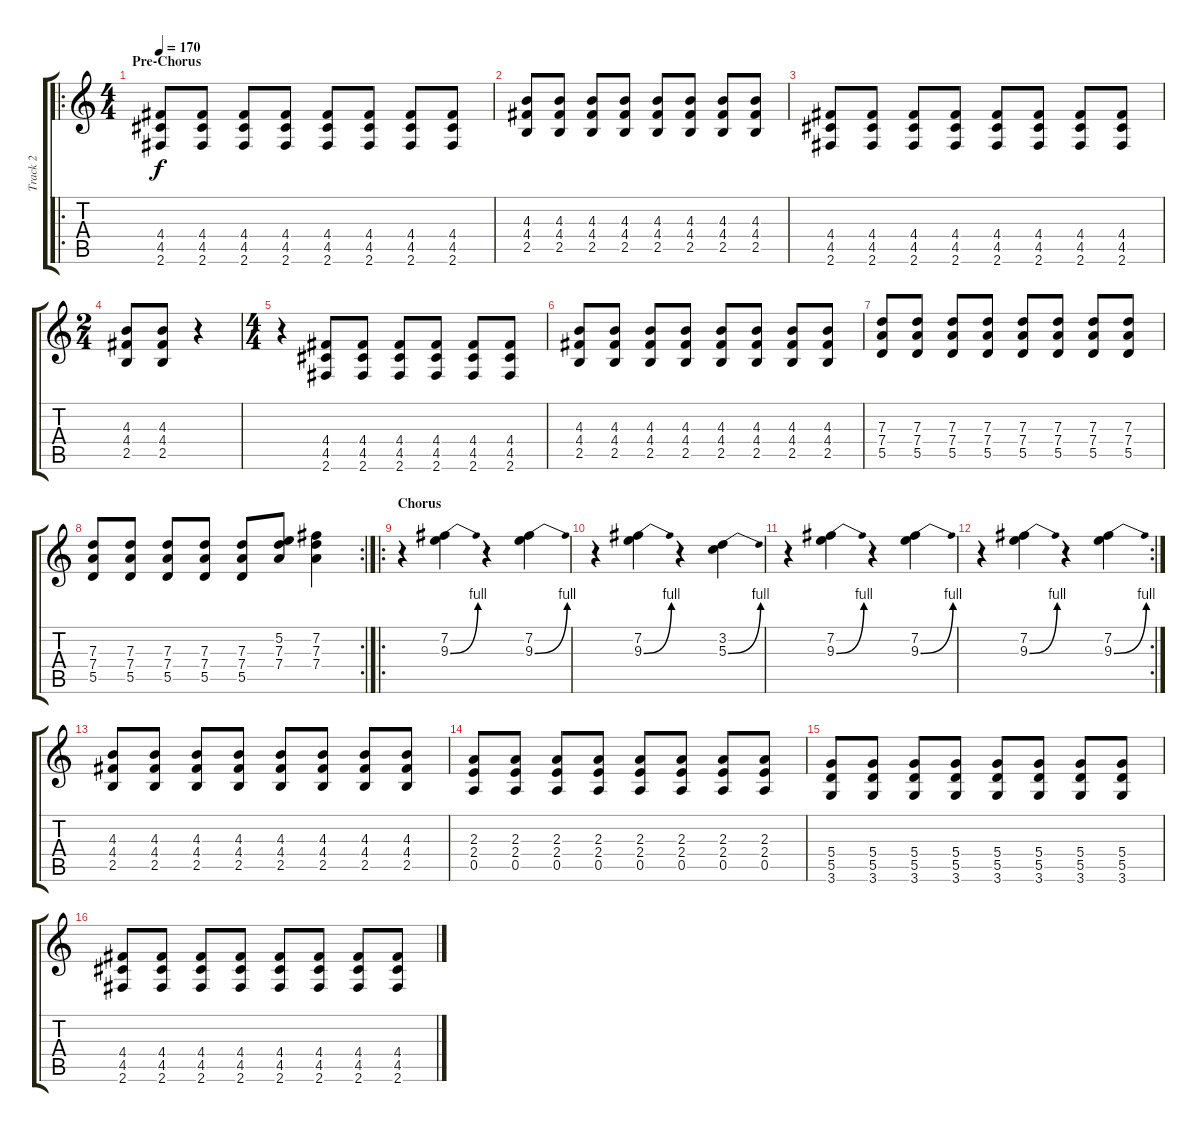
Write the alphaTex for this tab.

\track ("Track 2" "Track 2") {instrument overdrivenguitar}
\staff {score tabs}
\tuning (E4 B3 G3 D3 A2 E2) {hide}
\ro
\ts (4 4)
\section ("" "Pre-Chorus")
\tempo 170
\clef g2
\ks c
(4.4 4.5 2.6).8{dy f volume 10} (4.4 4.5 2.6).8 (4.4 4.5 2.6).8 (4.4 4.5 2.6).8 (4.4 4.5 2.6).8 (4.4 4.5 2.6).8 (4.4 4.5 2.6).8 (4.4 4.5 2.6).8 |
(4.3 4.4 2.5).8 (4.3 4.4 2.5).8 (4.3 4.4 2.5).8 (4.3 4.4 2.5).8 (4.3 4.4 2.5).8 (4.3 4.4 2.5).8 (4.3 4.4 2.5).8 (4.3 4.4 2.5).8 |
(4.4 4.5 2.6).8 (4.4 4.5 2.6).8 (4.4 4.5 2.6).8 (4.4 4.5 2.6).8 (4.4 4.5 2.6).8 (4.4 4.5 2.6).8 (4.4 4.5 2.6).8 (4.4 4.5 2.6).8 |
\ts (2 4)
(4.3 4.4 2.5).8 (4.3 4.4 2.5).8 r.4 |
\ts (4 4)
r.4 (4.4 4.5 2.6).8 (4.4 4.5 2.6).8 (4.4 4.5 2.6).8 (4.4 4.5 2.6).8 (4.4 4.5 2.6).8 (4.4 4.5 2.6).8 |
(4.3 4.4 2.5).8 (4.3 4.4 2.5).8 (4.3 4.4 2.5).8 (4.3 4.4 2.5).8 (4.3 4.4 2.5).8 (4.3 4.4 2.5).8 (4.3 4.4 2.5).8 (4.3 4.4 2.5).8 |
(7.3 7.4 5.5).8 (7.3 7.4 5.5).8 (7.3 7.4 5.5).8 (7.3 7.4 5.5).8 (7.3 7.4 5.5).8 (7.3 7.4 5.5).8 (7.3 7.4 5.5).8 (7.3 7.4 5.5).8 |
\rc 2
(7.3 7.4 5.5).8 (7.3 7.4 5.5).8 (7.3 7.4 5.5).8 (7.3 7.4 5.5).8 (7.3 7.4 5.5).8 (5.2 7.3 7.4).8 (7.2 7.3 7.4).4 |
\ro
\section ("" "Chorus")
r.4{volume 13} (7.2 9.3{be (bend 0 0 60 4)}).4 r.4 (7.2 9.3{be (bend 0 0 60 4)}).4 |
r.4 (7.2 9.3{be (bend 0 0 60 4)}).4 r.4 (3.2 5.3{be (bend 0 0 60 4)}).4 |
r.4 (7.2 9.3{be (bend 0 0 60 4)}).4 r.4 (7.2 9.3{be (bend 0 0 60 4)}).4 |
\rc 2
r.4 (7.2 9.3{be (bend 0 0 60 4)}).4 r.4 (7.2 9.3{be (bend 0 0 60 4)}).4 |
(4.3 4.4 2.5).8{volume 11} (4.3 4.4 2.5).8 (4.3 4.4 2.5).8 (4.3 4.4 2.5).8 (4.3 4.4 2.5).8 (4.3 4.4 2.5).8 (4.3 4.4 2.5).8 (4.3 4.4 2.5).8 |
(2.3 2.4 0.5).8 (2.3 2.4 0.5).8 (2.3 2.4 0.5).8 (2.3 2.4 0.5).8 (2.3 2.4 0.5).8 (2.3 2.4 0.5).8 (2.3 2.4 0.5).8 (2.3 2.4 0.5).8 |
(5.4 5.5 3.6).8 (5.4 5.5 3.6).8 (5.4 5.5 3.6).8 (5.4 5.5 3.6).8 (5.4 5.5 3.6).8 (5.4 5.5 3.6).8 (5.4 5.5 3.6).8 (5.4 5.5 3.6).8 |
(4.4 4.5 2.6).8 (4.4 4.5 2.6).8 (4.4 4.5 2.6).8 (4.4 4.5 2.6).8 (4.4 4.5 2.6).8 (4.4 4.5 2.6).8 (4.4 4.5 2.6).8 (4.4 4.5 2.6).8
